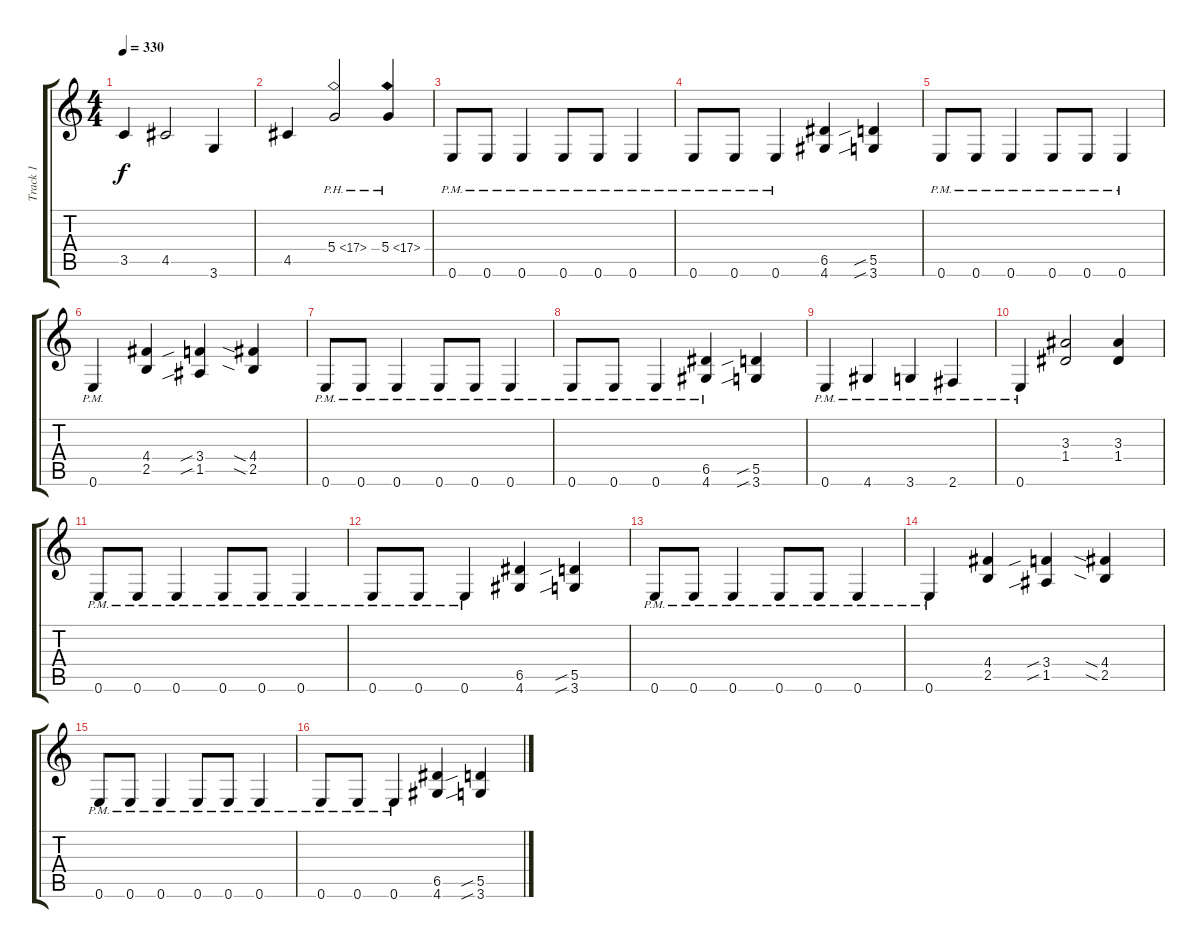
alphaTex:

\track ("Track 1" "Track 1") {instrument overdrivenguitar}
\staff {score tabs}
\tuning (E4 B3 G3 D3 A2 E2) {hide}
\ts (4 4)
\tempo 330
\clef g2
\ks c
3.5.4{dy f} 4.5.2 3.6.4 |
4.5.4 5.4{ph 12}.2 5.4{ph 12}.4 |
0.6{pm}.8 0.6{pm}.8 0.6{pm}.4 0.6{pm}.8 0.6{pm}.8 0.6{pm}.4 |
0.6{pm}.8 0.6{pm}.8 0.6{pm}.4 (6.5 4.6).4 (5.5{sib} 3.6{sib}).4 |
0.6{pm}.8 0.6{pm}.8 0.6{pm}.4 0.6{pm}.8 0.6{pm}.8 0.6{pm}.4 |
0.6{pm}.4 (4.4 2.5).4 (3.4{sib} 1.5{sib}).4 (4.4{sia} 2.5{sia}).4 |
0.6{pm}.8 0.6{pm}.8 0.6{pm}.4 0.6{pm}.8 0.6{pm}.8 0.6{pm}.4 |
0.6{pm}.8 0.6{pm}.8 0.6{pm}.4 (6.5{pm} 4.6{pm}).4 (5.5{sib} 3.6{sib}).4 |
0.6{pm}.4 4.6{pm}.4 3.6{pm}.4 2.6{pm}.4 |
0.6{pm}.4 (3.3 1.4).2 (3.3 1.4).4 |
0.6{pm}.8 0.6{pm}.8 0.6{pm}.4 0.6{pm}.8 0.6{pm}.8 0.6{pm}.4 |
0.6{pm}.8 0.6{pm}.8 0.6{pm}.4 (6.5 4.6).4 (5.5{sib} 3.6{sib}).4 |
0.6{pm}.8 0.6{pm}.8 0.6{pm}.4 0.6{pm}.8 0.6{pm}.8 0.6{pm}.4 |
0.6{pm}.4 (4.4 2.5).4 (3.4{sib} 1.5{sib}).4 (4.4{sia} 2.5{sia}).4 |
0.6{pm}.8 0.6{pm}.8 0.6{pm}.4 0.6{pm}.8 0.6{pm}.8 0.6{pm}.4 |
0.6{pm}.8 0.6{pm}.8 0.6{pm}.4 (6.5 4.6).4 (5.5{sib} 3.6{sib}).4
